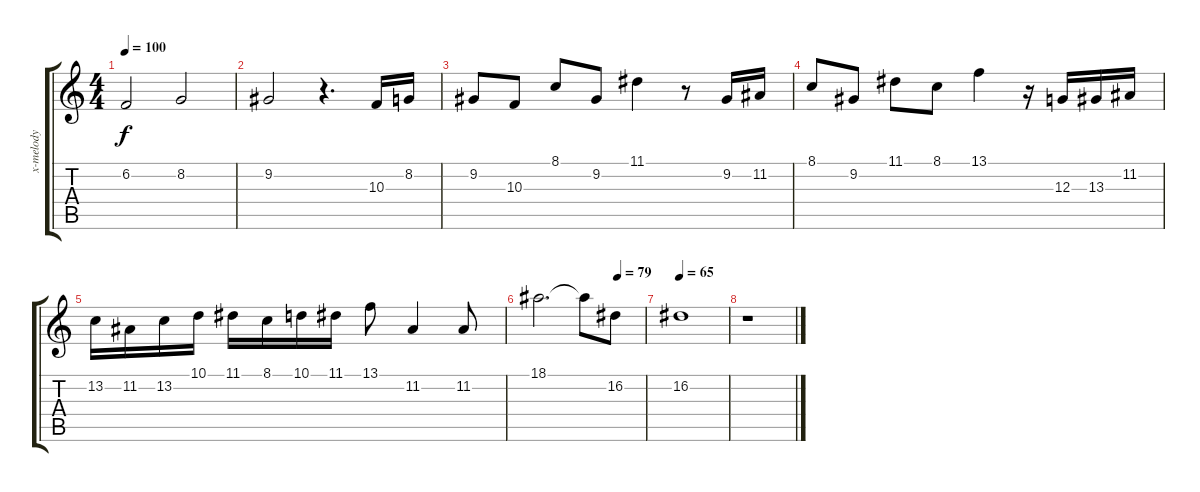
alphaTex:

\track ("x-melody" "x-melody") {instrument flute}
\staff {score tabs}
\tuning (E4 B3 G3 D3 A2 E2) {hide}
\ts (4 4)
\tempo 100
\clef g2
\ks c
6.2.2{dy f} 8.2.2 |
9.2.2 r.4{d} 10.3.16 8.2.16 |
9.2.8 10.3.8 8.1.8 9.2.8 11.1.4 r.8 9.2.16 11.2.16 |
8.1.8 9.2.8 11.1.8 8.1.8 13.1.4{volume 14} r.16 12.3.16 13.3.16 11.2.16 |
13.2.16 11.2.16 13.2.16 10.1.16 11.1.16 8.1.16 10.1.16 11.1.16 13.1.8 11.2.4 11.2.8 |
\tempo (79 0.75)
18.1.2{d volume 16} 18.1{t}.8 16.2.8{volume 14} |
\tempo 65
16.2.1 |
r.1
